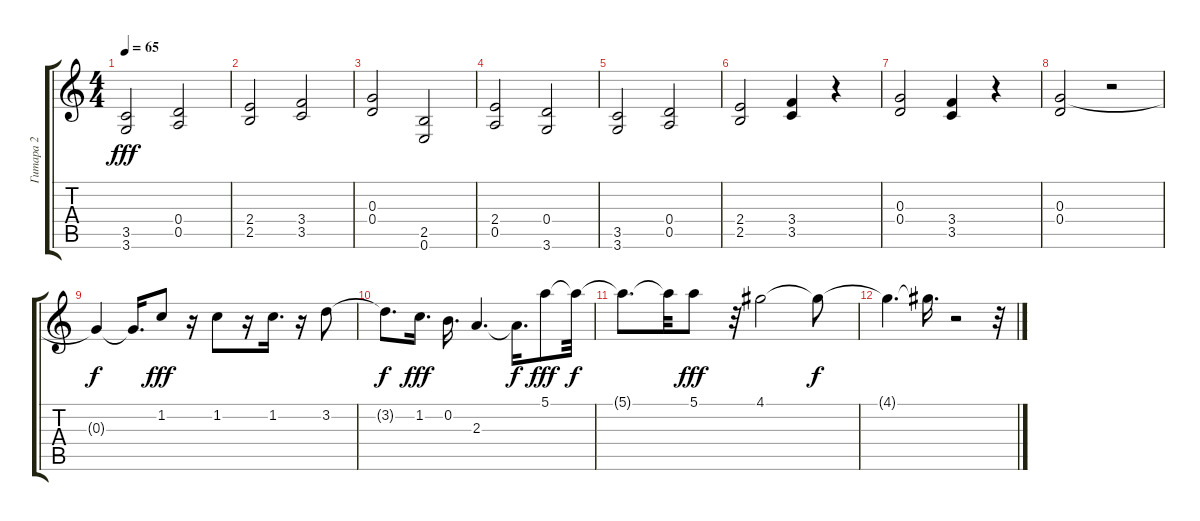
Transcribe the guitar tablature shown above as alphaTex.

\track ("Гитара 2" "Гитара 2") {instrument overdrivenguitar}
\staff {score tabs}
\tuning (E4 B3 G3 D3 A2 E2) {hide}
\ts (4 4)
\tempo 65
\clef g2
\ks c
(3.5 3.6).2{dy fff} (0.4 0.5).2 |
(2.4 2.5).2 (3.4 3.5).2 |
(0.3 0.4).2 (2.5 0.6).2 |
(2.4 0.5).2 (0.4 3.6).2 |
(3.5 3.6).2 (0.4 0.5).2 |
(2.4 2.5).2 (3.4 3.5).4 r.4 |
(0.3 0.4).2 (3.4 3.5).4 r.4 |
(0.3 0.4).2 r.2 |
0.3{t}.4{dy f} 0.3{t}.16{d} 1.2.8{dy fff} r.16 1.2.8 r.16 1.2.16{d} r.16 3.2.8 |
3.2{t}.8{d dy f} 1.2.16{d dy fff} 0.2.16{d} 2.3.4{d} 2.3{t}.16{d dy f} 5.1.8{dy fff} 5.1{t}.32{dy f} |
5.1{t}.8{d} 5.1{t}.32 5.1.8{dy fff} r.32 4.1.2 4.1{t}.8{dy f} |
4.1{t}.4{d} 4.1{t}.16{d} r.2 r.32
